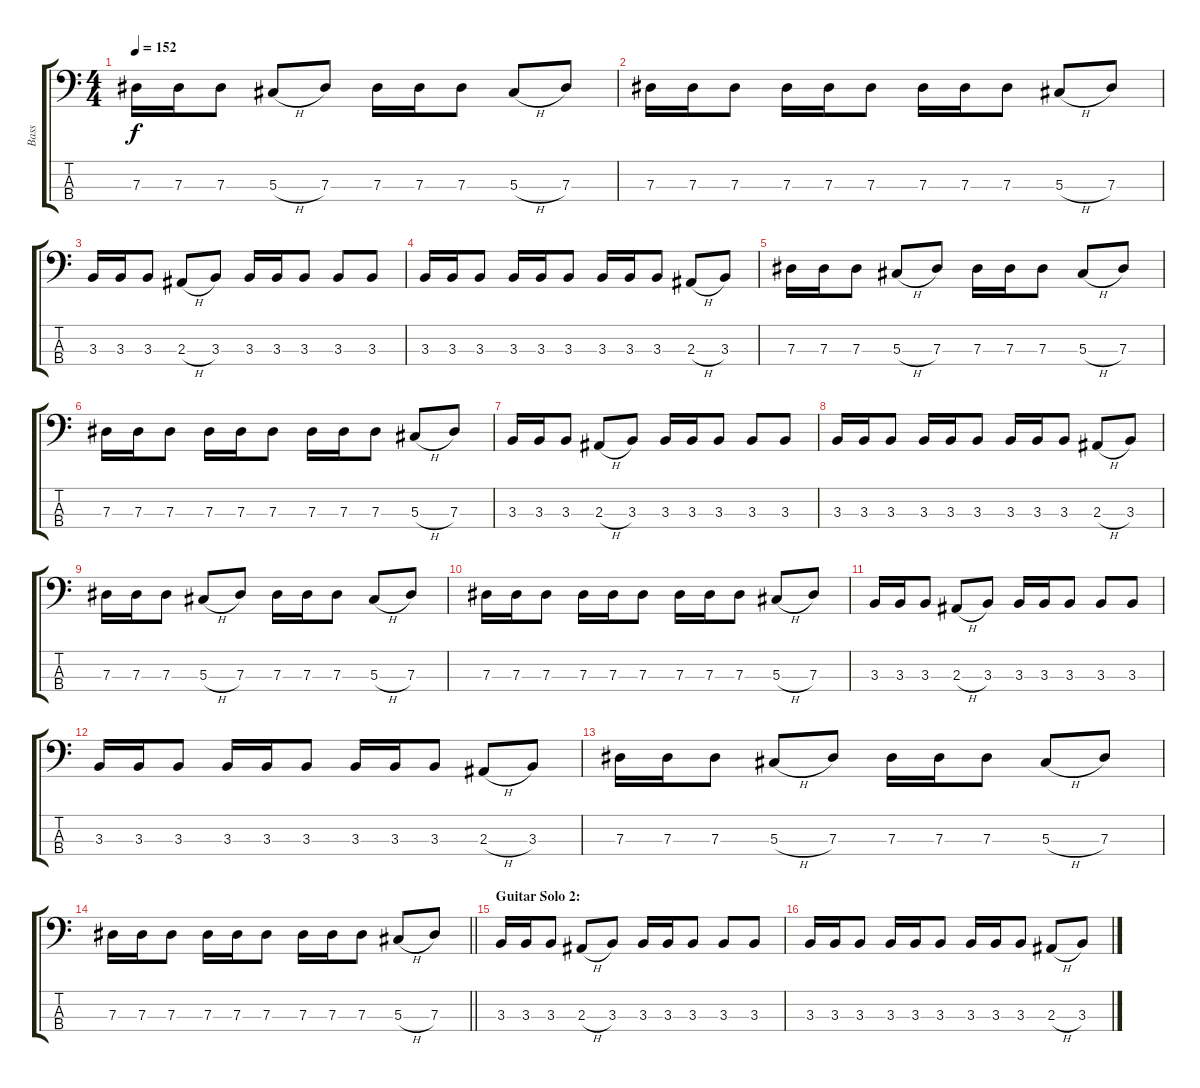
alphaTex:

\track ("Bass" "Bass") {instrument electricbassfinger}
\staff {score tabs}
\tuning (Gb2 Db2 Ab1 Eb1) {hide}
\ts (4 4)
\tempo 152
\clef f4
\ks c
7.3.16{dy f} 7.3.16 7.3.8 5.3{h}.8 7.3.8 7.3.16 7.3.16 7.3.8 5.3{h}.8 7.3.8 |
7.3.16 7.3.16 7.3.8 7.3.16 7.3.16 7.3.8 7.3.16 7.3.16 7.3.8 5.3{h}.8 7.3.8 |
3.3.16 3.3.16 3.3.8 2.3{h}.8 3.3.8 3.3.16 3.3.16 3.3.8 3.3.8 3.3.8 |
3.3.16 3.3.16 3.3.8 3.3.16 3.3.16 3.3.8 3.3.16 3.3.16 3.3.8 2.3{h}.8 3.3.8 |
7.3.16 7.3.16 7.3.8 5.3{h}.8 7.3.8 7.3.16 7.3.16 7.3.8 5.3{h}.8 7.3.8 |
7.3.16 7.3.16 7.3.8 7.3.16 7.3.16 7.3.8 7.3.16 7.3.16 7.3.8 5.3{h}.8 7.3.8 |
3.3.16 3.3.16 3.3.8 2.3{h}.8 3.3.8 3.3.16 3.3.16 3.3.8 3.3.8 3.3.8 |
3.3.16 3.3.16 3.3.8 3.3.16 3.3.16 3.3.8 3.3.16 3.3.16 3.3.8 2.3{h}.8 3.3.8 |
7.3.16 7.3.16 7.3.8 5.3{h}.8 7.3.8 7.3.16 7.3.16 7.3.8 5.3{h}.8 7.3.8 |
7.3.16 7.3.16 7.3.8 7.3.16 7.3.16 7.3.8 7.3.16 7.3.16 7.3.8 5.3{h}.8 7.3.8 |
3.3.16 3.3.16 3.3.8 2.3{h}.8 3.3.8 3.3.16 3.3.16 3.3.8 3.3.8 3.3.8 |
3.3.16 3.3.16 3.3.8 3.3.16 3.3.16 3.3.8 3.3.16 3.3.16 3.3.8 2.3{h}.8 3.3.8 |
7.3.16 7.3.16 7.3.8 5.3{h}.8 7.3.8 7.3.16 7.3.16 7.3.8 5.3{h}.8 7.3.8 |
\barLineRight lightlight
7.3.16 7.3.16 7.3.8 7.3.16 7.3.16 7.3.8 7.3.16 7.3.16 7.3.8 5.3{h}.8 7.3.8 |
\section ("" "Guitar Solo 2:")
3.3.16 3.3.16 3.3.8 2.3{h}.8 3.3.8 3.3.16 3.3.16 3.3.8 3.3.8 3.3.8 |
3.3.16 3.3.16 3.3.8 3.3.16 3.3.16 3.3.8 3.3.16 3.3.16 3.3.8 2.3{h}.8 3.3.8
